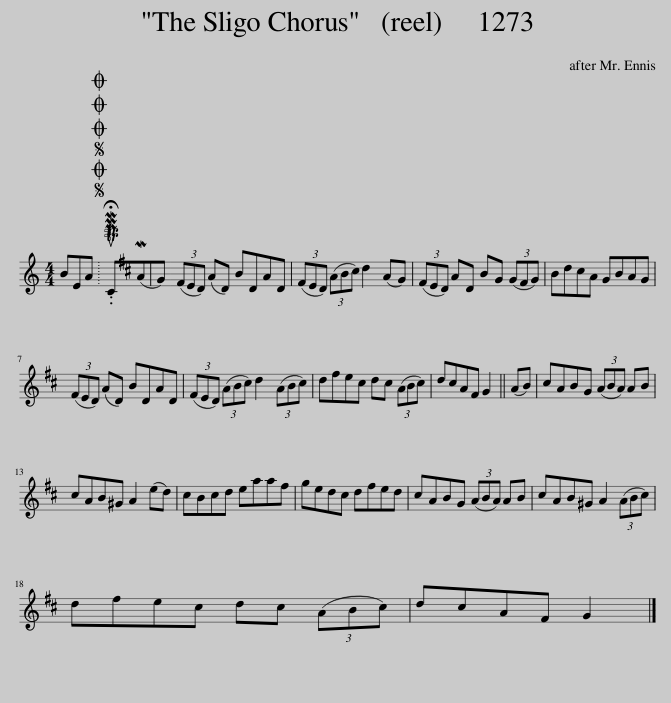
X:1
L:1/8
M:4/4
I:linebreak $
K:C
V:1 treble
V:1
 BEA |SOSOOO .!fermata!PMTuC(MAG) | (3(^FED) (AD) BDAD | (3(^FED) (3(AB^c) d2 (AG) | (3(^FED) AD BG (3(GFG) | %5
 Bd^cA GBAG |$ (3(^FED) (AD) BDAD | (3(^FED) (3(AB^c) d2 (3(ABc) | d^fe^c dc (3(ABc) | d^cA^F G2 || %10
 (AB) | ^cABG (3(ABA) AB |$ ^cAB^G A2 (ed) | ^cBcd eaa^f | ged^c d^fed | %15
 ^cABG (3(ABA) AB | ^cAB^G A2 (3(ABc) |$ d^fe^c dc (3(ABc) | d^cA^F G2 |] %19
